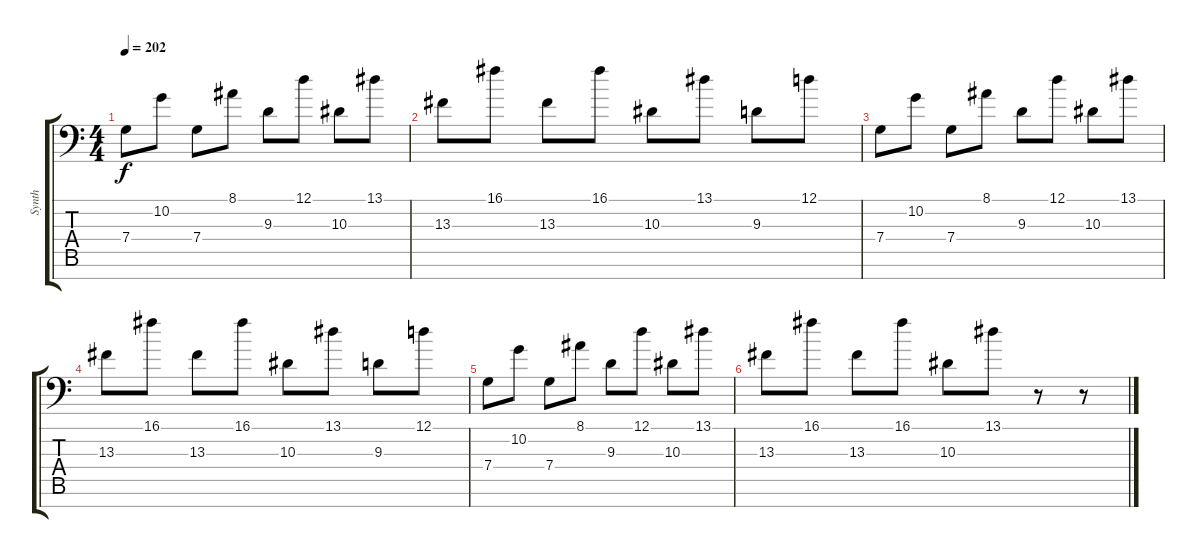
\track ("Synth " "Synth ") {instrument lead1square}
\staff {score tabs}
\tuning (D4 A3 F3 C3 G2 D2 G1) {hide}
\ts (4 4)
\tempo 202
\clef f4
\ks c
7.4.8{dy f} 10.2.8 7.4.8 8.1.8 9.3.8 12.1.8 10.3.8 13.1.8 |
13.3.8 16.1.8 13.3.8 16.1.8 10.3.8 13.1.8 9.3.8 12.1.8 |
7.4.8 10.2.8 7.4.8 8.1.8 9.3.8 12.1.8 10.3.8 13.1.8 |
13.3.8 16.1.8 13.3.8 16.1.8 10.3.8 13.1.8 9.3.8 12.1.8 |
7.4.8 10.2.8 7.4.8 8.1.8 9.3.8 12.1.8 10.3.8 13.1.8 |
13.3.8 16.1.8 13.3.8 16.1.8 10.3.8 13.1.8 r.8 r.8
